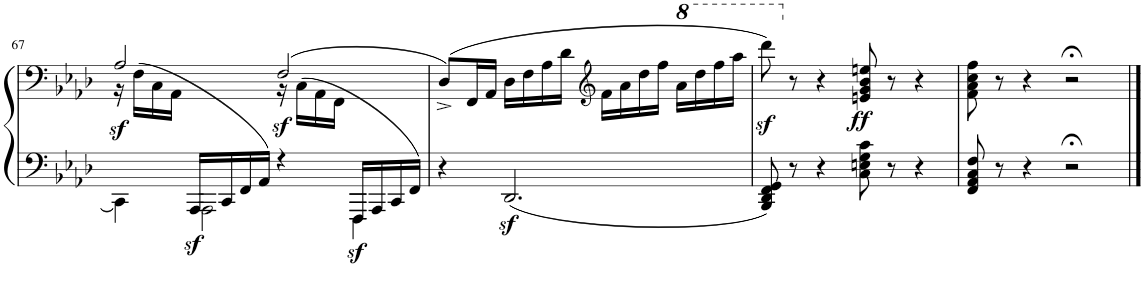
**kern	**kern	**dynam
*part1	*part1	*part1
*staff2	*staff1	*staff1/2
*I"Piano	*	*
*I'Pno.	*	*
!!LO:PB:g=z
*clefF4	*clefF4	*
*k[b-e-a-d-]	*k[b-e-a-d-]	*
*M4/4	*M4/4	*
*met(c)	*met(c)	*
=67	=67	=67
*^	*^	*
!	!	!	!	!LO:DY:b
4ryy	4CC\]	2A-/	16r	sf
.	.	.	(>16F\LL	.
.	.	.	16C\	.
.	.	.	16AA-\JJ	.
!	!	!	!	!LO:DY:b=2
16AAA-/LL	2AAA-\	.	4ryy	sf
16CC/	.	.	.	.
16FF/	.	.	.	.
16AA-/JJ)	.	.	.	.
!	!	!	!	!LO:DY:b
4r	.	(2F/	16r	sf
.	.	.	(>16C\LL	.
.	.	.	16AA-\	.
.	.	.	16FF\JJ	.
!	!	!	!	!LO:DY:b=2
16FFF/LL	4FFF\	.	4ryy	sf
16AAA-/	.	.	.	.
16CC/	.	.	.	.
16FF/JJ)	.	.	.	.
*v	*v	*	*	*
*	*v	*v	*
=68	=68	=68
4r	(8D-^/L)	.
.	16FF/L	.
.	16AA-/JJ	.
2.DD-z</	16D-\LL	.
.	16F\	.
.	16A-\	.
.	16d-\JJ	.
*	*clefG2	*
.	16f\LL	.
.	16a-\	.
.	16dd-\	.
.	16ff\JJ	.
*	*8va	*
.	16aa-\LL	.
.	16ddd-\	.
.	16fff\	.
.	16aaa-\JJ	.
=69	=69	=69
8BBB-/ 8DD-/ 8FF/ 8GG/	8dddd-z<\)	.
*	*X8va	*
8r	8r	.
4r	4r	.
!	!	!LO:DY:b
8C\ 8En\ 8G\ 8c\	8en/ 8g/ 8b-/ 8een/	ff
8r	8r	.
4r	4r	.
=70	=70	=70
8FF/ 8AA-/ 8C/ 8F/	8f\ 8a-\ 8cc\ 8ff\	.
8r	8r	.
4r	4r	.
2r;<	2r;<	.
==	==	==
*-	*-	*-
